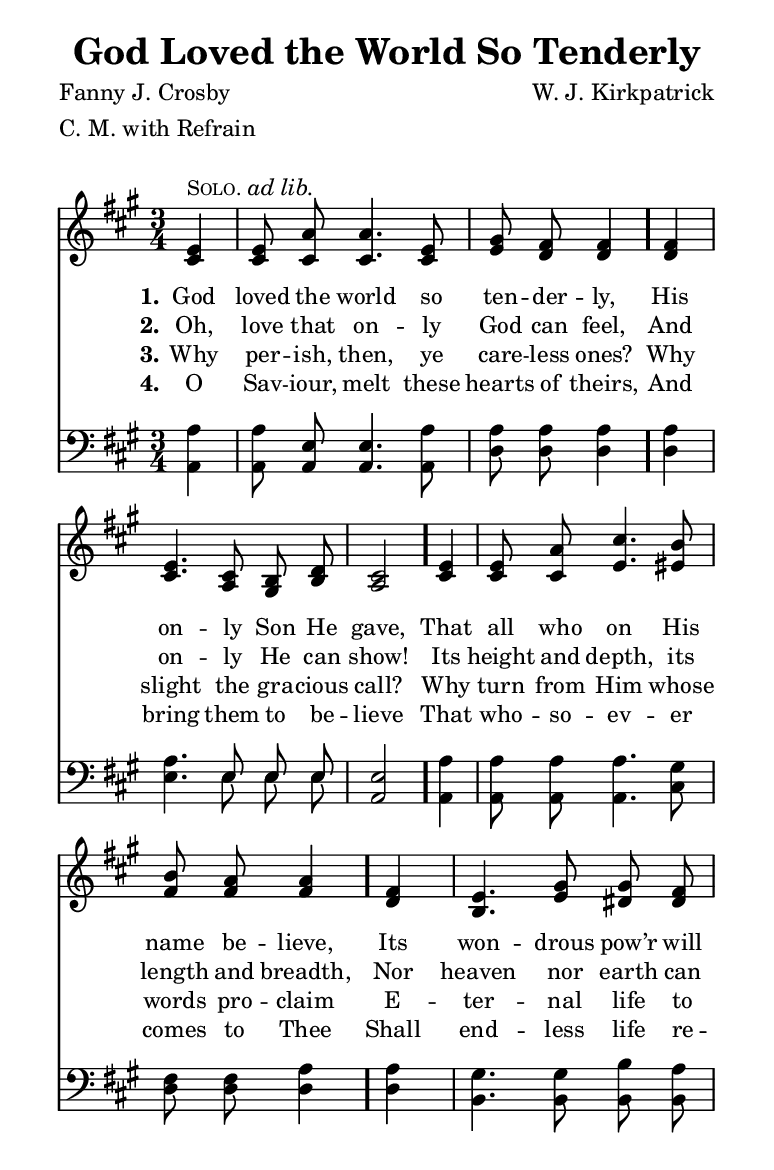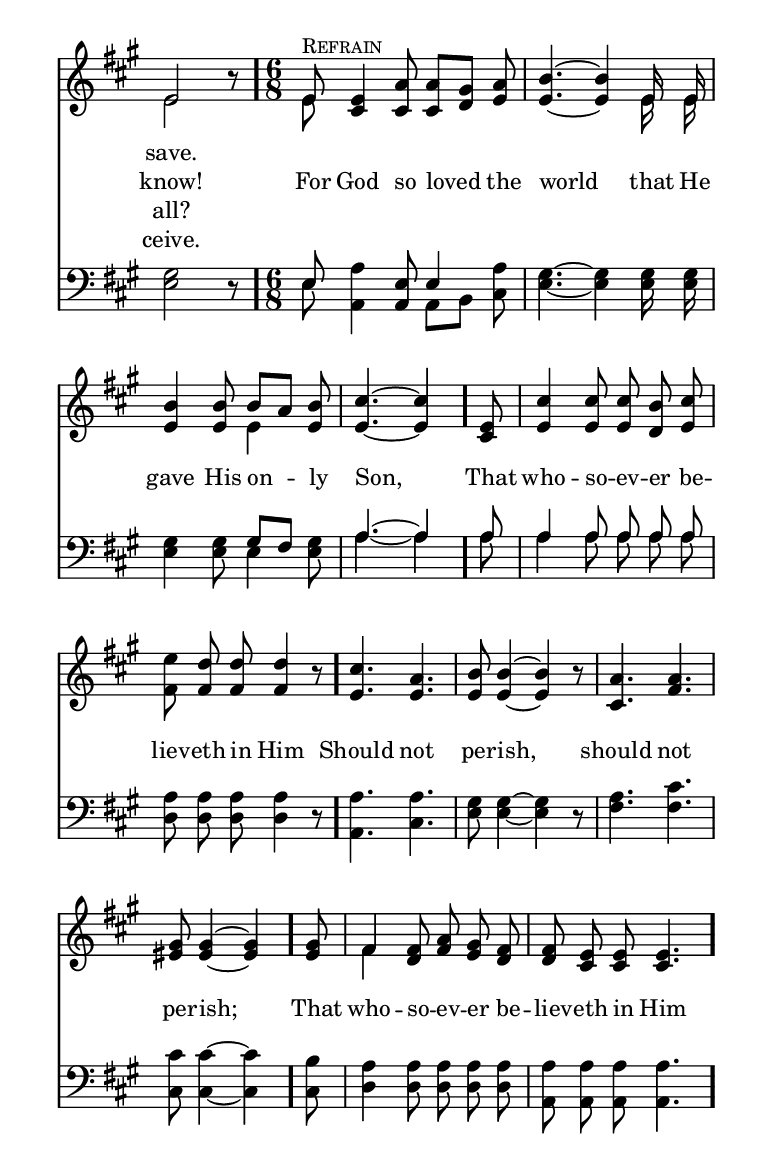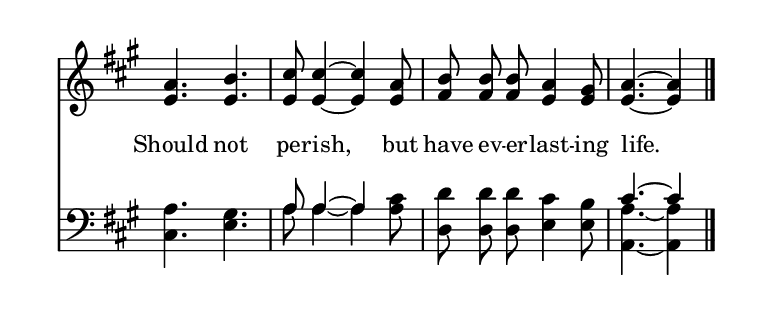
\include "common/global.ily"
\paper {
  \include "common/paper.ily"
  ragged-last-bottom = ##t
  page-count = #(cond (is-eogsized 2) (#t #f))
  system-count = #(cond (is-eogsized 6) (#t #f))
  systems-per-page = ##f
}

\header{
  %gospel
  hymnnumber = "12"
  title = "God Loved the World So Tenderly"
  tunename = ""
  meter = "C. M. with Refrain"
  poet = "Fanny J. Crosby"
  composer = "W. J. Kirkpatrick"
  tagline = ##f
}

patternA = { c4 | c8 c8 c4. c8 | c8 c8 c4 } % Line 1, 3 soprano / alto / tenor / bass
patternB = { c4 | c4. c8 c8 c8 | c2       } % Line 2 soprano / alto / tenor / bass
patternC = { c4 | c4. c8 c8 c8 | c2 c8    } % Line 4 soprano / alto / tenor / bass

patternD = { c8 | c4 c8 c8[ c8] c8 | c4. ~ c4 c16 c16 | c4 c8 c8[ c8] c8 | c4. ~ c4 } % Refrain line 1 soprano
patternE = { c8 | c4 c8 c8[ c8] c8 | c4. ~ c4 c16 c16 | c4 c8 c4      c8 | c4. ~ c4 } % Refrain line 1 alto / bass
patternF = { c8 | c4 c8 c4      c8 | c4. ~ c4 c16 c16 | c4 c8 c8[ c8] c8 | c4. ~ c4 } % Refrain line 1 tenor

patternG = { c8 | c4 c8 c8 c8 c8 | c8 c8 c8 c4 c8                } % Refrain line 2 all
patternH = { c4. c4. | c8 c4 ~ c4 c8 | c4. c4. | c8 c4 ~ c4      } % Refrain line 3 all
patternI = { c8 | c4 c8 c8 c8 c8 | c8 c8 c8 c4.                  } % Refrain line 4 all
patternJ = { c4. c4. | c8 c4 ~ c4 c8 | c8 c8 c8 c4 c8 | c4. ~ c4 } % Refrain line 5 all

global = {
  \include "common/overrides.ily"
  \override Staff.TimeSignature.style = #'numbered
  \time 3/4
  \once \override Score.MetronomeMark.transparent = ##t
  \tempo 4 = 86
  \key a \major
  \partial 4
  \autoBeamOff
}

notesSoprano = {
\global
\relative c' {

  << s^\markup { \small \caps "Solo." \italic "ad lib." }
  \changePitch \patternA { e   | e a a e       | gis fis fis } >>
  \changePitch \patternB { fis | e cis b d     | cis         }
  \changePitch \patternA { e   | e a cis b     | b a a       }
  \changePitch \patternC { fis | e gis gis fis | e r         }

  << s^\markup { \small \caps "Refrain" }
  \time 6/8
  \set Timing.measurePosition = #(ly:make-moment -1 8)
  \changePitch \patternD { e     | e a a gis a        | b b e, e    | b' b b a b  | cis cis } >>
  \changePitch \patternG { e,    | cis' cis cis b cis | e d d d r   }
  \changePitch \patternH { cis a | b b b r            | a a         | gis gis gis }
  \changePitch \patternI { gis   | fis fis a gis fis  | fis e e e   }
  \changePitch \patternJ { a b   | cis cis cis a      | b b b a gis | a a         }

  \bar "|."

}
}

notesAlto = {
\global
\relative e' {

  \changePitch \patternA { cis | cis cis cis cis | e d d       }
  \changePitch \patternB { d   | cis a gis b     | a           }
  \changePitch \patternA { cis | cis cis e eis   | fis fis fis }
  \changePitch \patternC { d   | b e dis dis     | e r         }

  \changePitch \patternE { e   | cis cis cis d e | e e e e           | e e e e     | e e }
  \changePitch \patternG { cis | e e e d e       | fis fis fis fis r }
  \changePitch \patternH { e e | e e e r         | cis fis           | eis eis eis }
  \changePitch \patternI { eis | fis d fis e d   | d cis cis cis     }
  \changePitch \patternJ { e e | e e e e         | fis fis fis e e   | e e         }

}
}

notesTenor = {
\global
\relative a {

  \changePitch \patternA { a | a e e a     | a a a     }
  \changePitch \patternB { a | a e e e     | e         }
  \changePitch \patternA { a | a a a gis   | fis fis a }
  \changePitch \patternC { a | gis gis b a | gis r     }

  \changePitch \patternF { e     | a e e a       | gis gis gis gis | gis gis gis fis gis | a a }
  \changePitch \patternG { a     | a a a a a     | a a a a r       }
  \changePitch \patternH { a a   | gis gis gis r | a cis           | cis cis cis         }
  \changePitch \patternI { b     | a a a a a     | a a a a         }
  \changePitch \patternJ { a gis | a a a cis     | d d d cis b     | cis cis             }

}
}

notesBass = {
\global
\relative f, {

  \changePitch \patternA { a | a a a a   | d d d }
  \changePitch \patternB { d | e e e e   | a,    }
  \changePitch \patternA { a | a a a cis | d d d }
  \changePitch \patternC { d | b b b b   | e r   }

  \changePitch \patternE { e             | a, a a b cis | e e e e    | e e e e           | a a }
  \changePitch \patternG { a             | a a a a a    | d, d d d r }
  \changePitch \patternH { a cis         | e e e r      | fis fis    | cis cis cis       }
  \changePitch \patternI { cis d d d d d | a a a a      }
  \changePitch \patternJ { cis e         | a a a a      | d, d d e e | < a a, > < a a, > }

}
}

Refrain = \lyricmode {

For God so loved the world that He gave His on -- ly Son, \bar "."
That who -- so -- ev -- er be -- liev -- eth in Him \bar "."
Should not per -- ish, should not per -- ish; \bar "."
That who -- so -- ev -- er be -- liev -- eth in Him \bar "."
Should not per -- ish, but have ev -- er -- last -- ing life. \bar "."

}

wordsA = \lyricmode {
\set stanza = "1."

God loved the world so ten -- der -- ly, \bar "."
His on -- ly Son He gave, \bar "." \eogbreak
That all who on His name be -- lieve, \bar "."
Its won -- drous pow’r will save. \bar "." \eogbreak

}

wordsB = \lyricmode {
\set stanza = "2."

Oh, love that on -- ly God can feel,
And on -- ly He can show!
Its height and depth, its length and breadth,
Nor heaven nor earth can know!

\Refrain

}

wordsC = \lyricmode {
\set stanza = "3."

Why per -- ish, then, ye care -- less ones?
Why slight the gra -- cious call?
Why turn from Him whose words pro -- claim
E -- ter -- nal life to all?

}

wordsD = \lyricmode {
\set stanza = "4."

O Sav -- iour, melt these hearts of theirs,
And bring them to be -- lieve
That who -- so -- ev -- er comes to Thee
Shall end -- less life re -- ceive.

}


\score {
  \context ChoirStaff <<
    \context Staff = upper <<
      \set Staff.autoBeaming = ##f
      \set ChoirStaff.systemStartDelimiter = #'SystemStartBar
      \set ChoirStaff.printPartCombineTexts = ##f
      \partcombine #'(2 . 9) \notesSoprano \notesAlto
      \context NullVoice = sopranos { \voiceOne << \notesSoprano >> }
      \context NullVoice = altos { \voiceTwo << \notesAlto >> }
      \context Lyrics = one   \lyricsto sopranos \wordsA
      \context Lyrics = two   \lyricsto sopranos \wordsB
      \context Lyrics = three \lyricsto sopranos \wordsC
      \context Lyrics = four  \lyricsto sopranos \wordsD
    >>
    \context Staff = men <<
      \set Staff.autoBeaming = ##f
      \clef bass
      \set ChoirStaff.printPartCombineTexts = ##f
      \partcombine #'(2 . 9) \notesTenor \notesBass
      \context NullVoice = tenors { \voiceOne << \notesTenor >> }
      \context NullVoice = basses { \voiceTwo << \notesBass >> }
    >>
  >>
  \layout {
    \include "common/layout.ily"
  }
  \midi{
    \include "common/midi.ily"
  }
}

\version "2.19.49"  % necessary for upgrading to future LilyPond versions.

% vi:set et ts=2 sw=2 ai nocindent syntax=lilypond:
